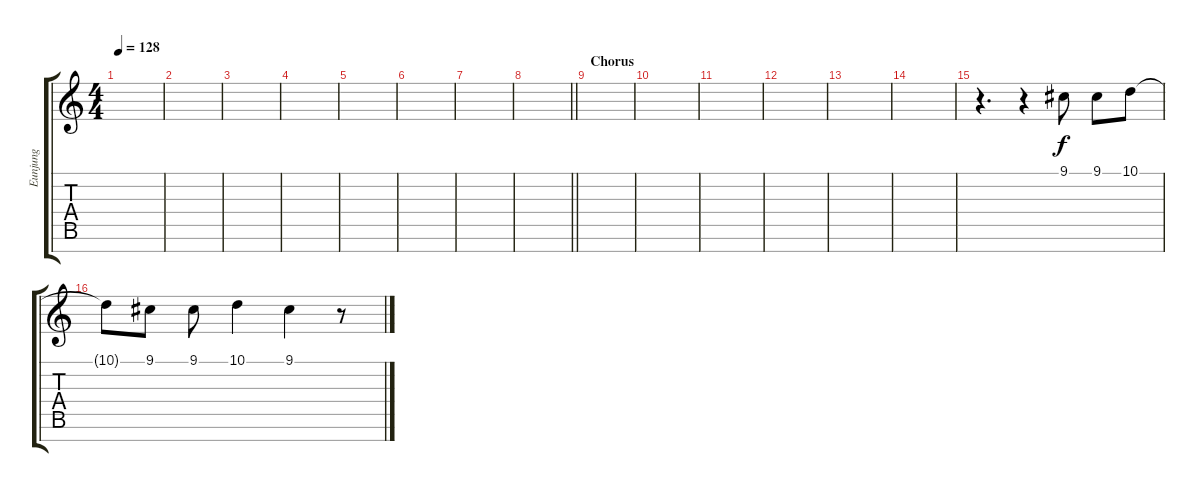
\track ("Eunjung" "Eunjung") {instrument flute}
\staff {score tabs}
\tuning (E4 B3 G3 D3 A2 E2 B1) {hide}
\ts (4 4)
\tempo 128
\clef g2
\ks c
|
|
|
|
|
|
|
\barLineRight lightlight
|
\section ("" "Chorus")
|
|
|
|
|
|
r.4{d} r.4 9.1.8 9.1.8 10.1.8 |
10.1{t}.8 9.1.8 9.1.8 10.1.4 9.1.4 r.8
